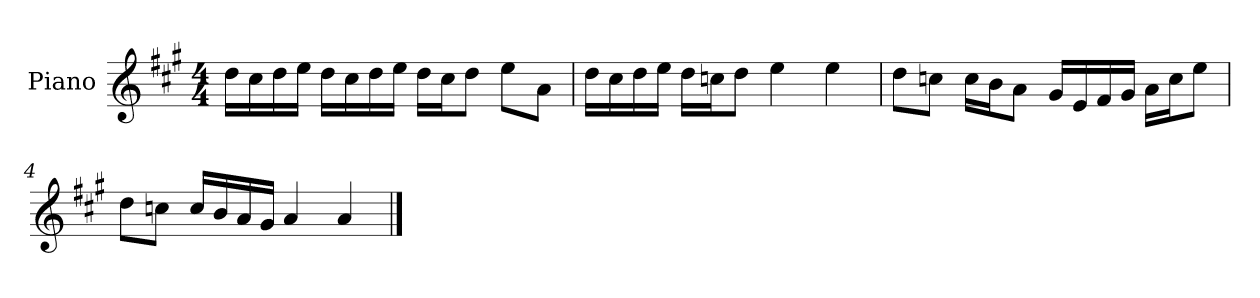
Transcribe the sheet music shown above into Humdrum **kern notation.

**kern
*part1
*staff1
*I"Piano
*I'P-no
*clefG2
*k[f#c#g#]
*M4/4
*MM90
=1
16dd\LL
16cc#\
16dd\
16ee\JJ
16dd\LL
16cc#\
16dd\
16ee\JJ
16dd\LL
16cc#\J
8dd\J
8ee\L
8a\J
=2
16dd\LL
16cc#\
16dd\
16ee\JJ
16dd\LL
16ccn\J
8dd\J
4ee\
4ee\
=3
8dd\L
8ccn\J
16cc\LL
16b\J
8a\J
16g#/LL
16e/
16f#/
16g#/JJ
16a\LL
16cc\J
8ee\J
!!LO:LB:g=z
=4
8dd\L
8ccn\J
16cc/LL
16b/
16a/
16g#/JJ
4a/
4a/
==
*-
